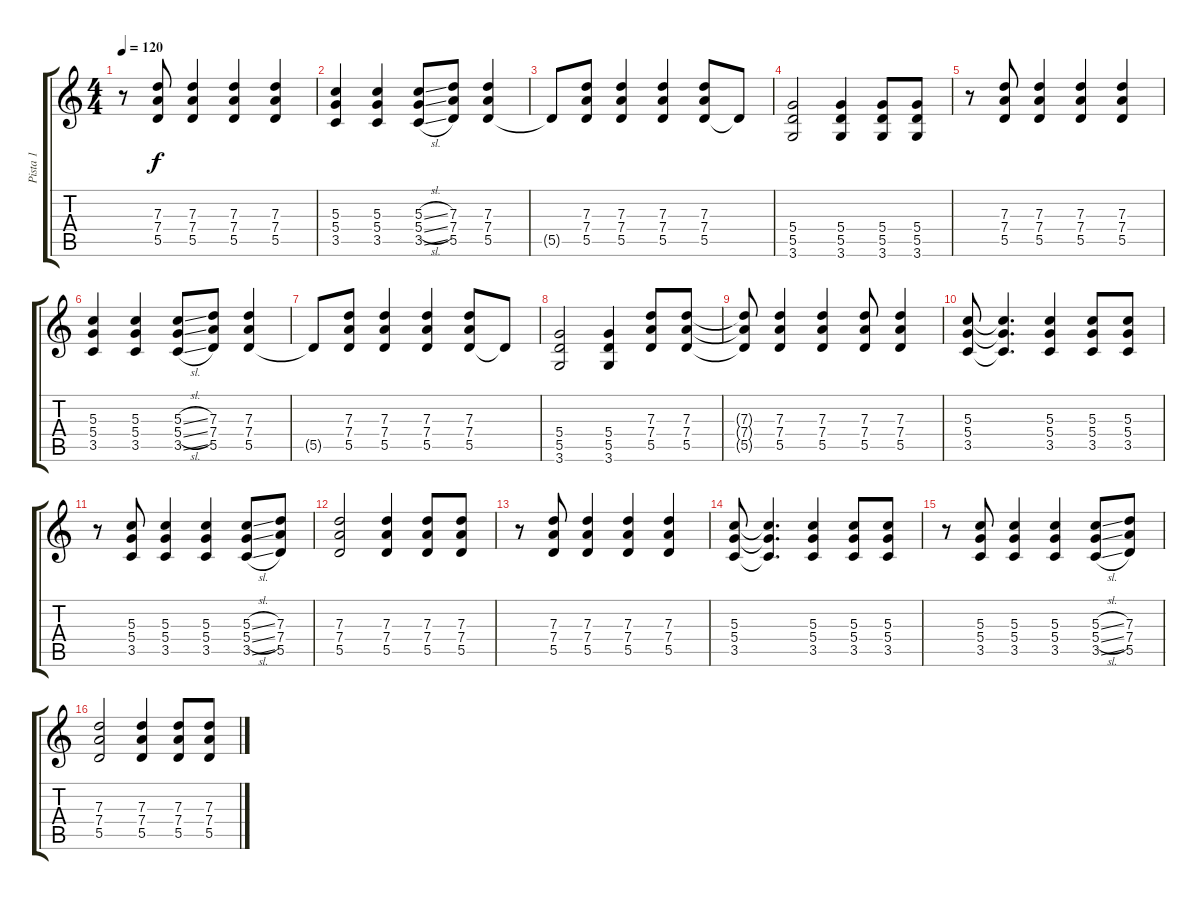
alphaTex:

\track ("Pista 1" "Pista 1") {instrument distortionguitar}
\staff {score tabs}
\tuning (E4 B3 G3 D3 A2 E2) {hide}
\ts (4 4)
\tempo 120
\clef g2
\ks c
r.8{dy f} (7.3 7.4 5.5).8 (7.3 7.4 5.5).4 (7.3 7.4 5.5).4 (7.3 7.4 5.5).4 |
(5.3 5.4 3.5).4 (5.3 5.4 3.5).4 (5.3{sl} 5.4{sl} 3.5{sl}).8 (7.3 7.4 5.5).8 (7.3 7.4 5.5).4 |
5.5{t}.8 (7.3 7.4 5.5).8 (7.3 7.4 5.5).4 (7.3 7.4 5.5).4 (7.3 7.4 5.5).8 5.5{t}.8 |
(5.4 5.5 3.6).2 (5.4 5.5 3.6).4 (5.4 5.5 3.6).8 (5.4 5.5 3.6).8 |
r.8 (7.3 7.4 5.5).8 (7.3 7.4 5.5).4 (7.3 7.4 5.5).4 (7.3 7.4 5.5).4 |
(5.3 5.4 3.5).4 (5.3 5.4 3.5).4 (5.3{sl} 5.4{sl} 3.5{sl}).8 (7.3 7.4 5.5).8 (7.3 7.4 5.5).4 |
5.5{t}.8 (7.3 7.4 5.5).8 (7.3 7.4 5.5).4 (7.3 7.4 5.5).4 (7.3 7.4 5.5).8 5.5{t}.8 |
(5.4 5.5 3.6).2 (5.4 5.5 3.6).4 (7.3 7.4 5.5).8 (7.3 7.4 5.5).8 |
(7.3{t} 7.4{t} 5.5{t}).8 (7.3 7.4 5.5).4 (7.3 7.4 5.5).4 (7.3 7.4 5.5).8 (7.3 7.4 5.5).4 |
(5.3 5.4 3.5).8 (5.3{t} 5.4{t} 3.5{t}).4{d} (5.3 5.4 3.5).4 (5.3 5.4 3.5).8 (5.3 5.4 3.5).8 |
r.8 (5.3 5.4 3.5).8 (5.3 5.4 3.5).4 (5.3 5.4 3.5).4 (5.3{sl} 5.4{sl} 3.5{sl}).8 (7.3 7.4 5.5).8 |
(7.3 7.4 5.5).2 (7.3 7.4 5.5).4 (7.3 7.4 5.5).8 (7.3 7.4 5.5).8 |
r.8 (7.3 7.4 5.5).8 (7.3 7.4 5.5).4 (7.3 7.4 5.5).4 (7.3 7.4 5.5).4 |
(5.3 5.4 3.5).8 (5.3{t} 5.4{t} 3.5{t}).4{d} (5.3 5.4 3.5).4 (5.3 5.4 3.5).8 (5.3 5.4 3.5).8 |
r.8 (5.3 5.4 3.5).8 (5.3 5.4 3.5).4 (5.3 5.4 3.5).4 (5.3{sl} 5.4{sl} 3.5{sl}).8 (7.3 7.4 5.5).8 |
(7.3 7.4 5.5).2 (7.3 7.4 5.5).4 (7.3 7.4 5.5).8 (7.3 7.4 5.5).8
